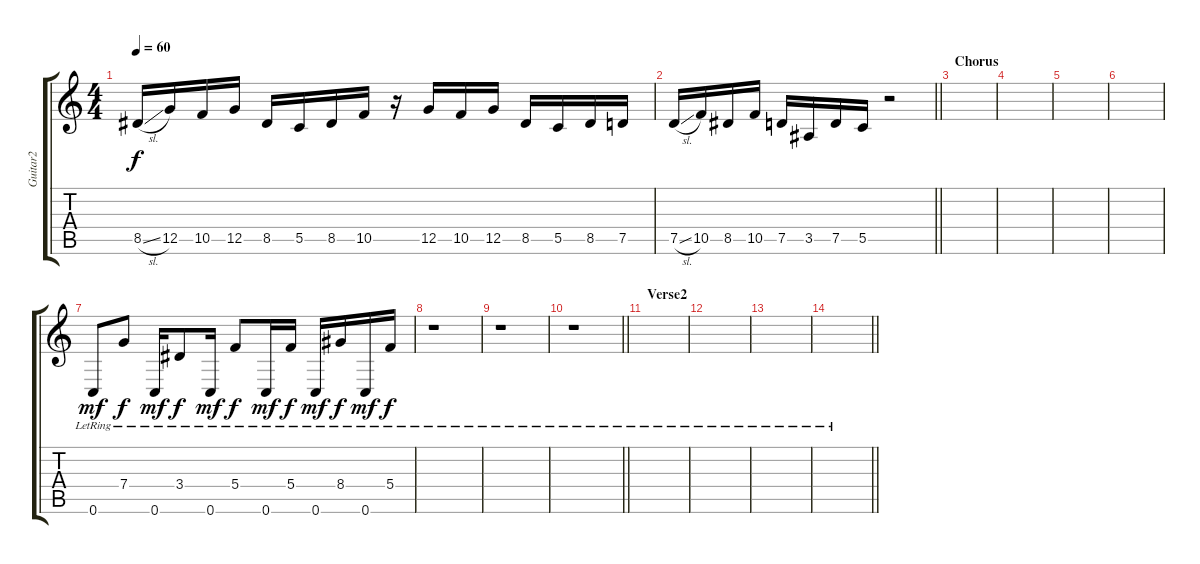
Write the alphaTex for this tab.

\track ("Guitar2" "Guitar2") {instrument distortionguitar}
\staff {score tabs}
\tuning (D4 A3 F3 C3 G2 C2) {hide}
\ts (4 4)
\tempo 60
\clef g2
\ks c
8.5{sl}.16{dy f} 12.5.16 10.5.16 12.5.16 8.5.16 5.5.16 8.5.16 10.5.16 r.16 12.5.16 10.5.16 12.5.16 8.5.16 5.5.16 8.5.16 7.5.16 |
\barLineRight lightlight
7.5{sl}.16 10.5.16 8.5.16 10.5.16 7.5.16 3.5.16 7.5.16 5.5.16 r.2 |
\section ("" "Chorus")
|
|
|
|
0.6{lr}.8{dy mf} 7.4{lr}.8{dy f} 0.6{lr}.16{dy mf} 3.4{lr}.8{dy f} 0.6{lr}.16{dy mf} 5.4{lr}.8{dy f} 0.6{lr}.16{dy mf} 5.4{lr}.16{dy f} 0.6{lr}.16{dy mf} 8.4{lr}.16{dy f} 0.6{lr}.16{dy mf} 5.4{lr}.16{dy f} |
r.1 |
r.1 |
\barLineRight lightlight
r.1 |
\section ("" "Verse2")
|
|
|
\barLineRight lightlight
